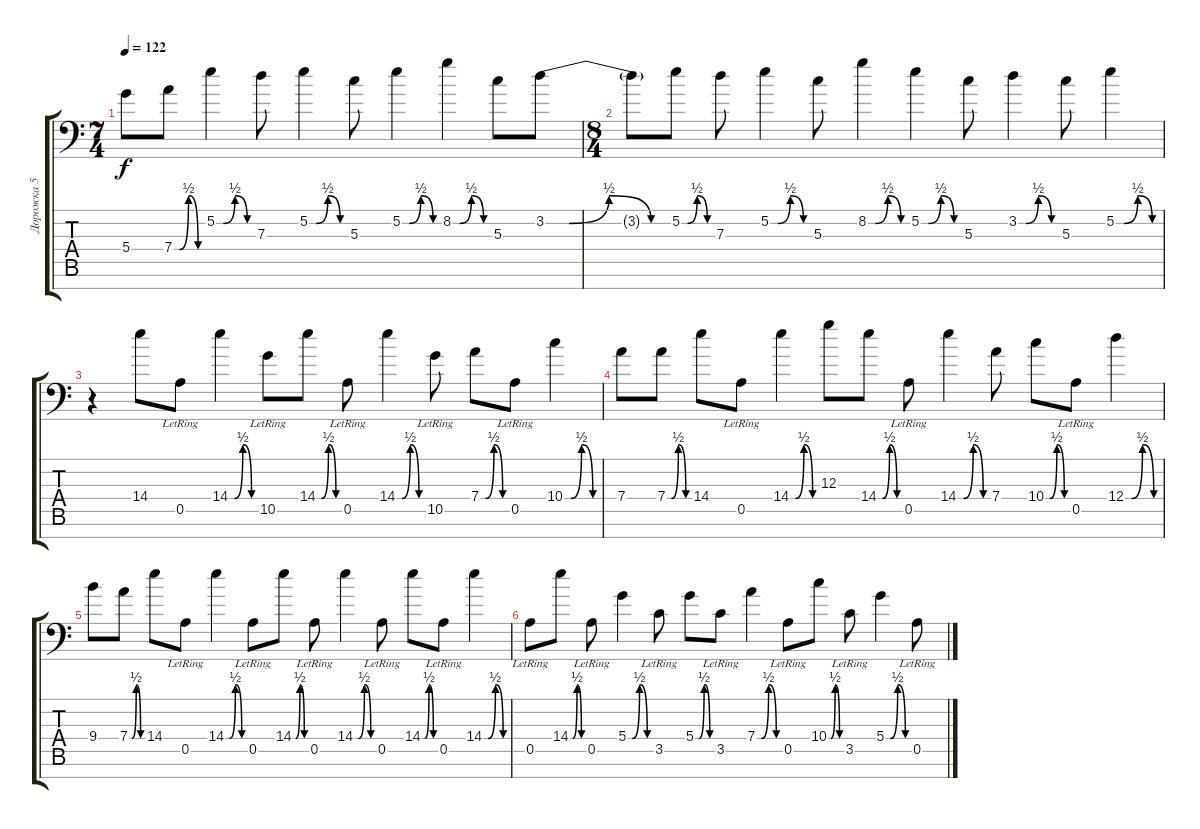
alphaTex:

\track ("Дорожка 5" "Дорожка 5") {instrument electricguitarjazz}
\staff {score tabs}
\tuning (E4 B3 G3 D3 A2 E2 A1) {hide}
\ts (7 4)
\tempo 122
\clef f4
\ks c
5.4.8{dy f} 7.4{be (custom 0 0 11 0 30 2 50 0 60 0)}.8 5.2{be (custom 0 0 11 0 30 2 50 0 60 0)}.4 7.3.8 5.2{be (custom 0 0 11 0 30 2 50 0 60 0)}.4 5.3.8 5.2{be (custom 0 0 11 0 30 2 50 0 60 0)}.4 8.2{be (custom 0 0 11 0 30 2 50 0 60 0)}.4 5.3.8 3.2{be (custom 0 0 11 0 30 2 50 0 60 0)}.8 |
\ts (8 4)
3.2{t}.8 5.2{be (custom 0 0 11 0 30 2 50 0 60 0)}.8 7.3.8 5.2{be (custom 0 0 11 0 30 2 50 0 60 0)}.4 5.3.8 8.2{be (custom 0 0 11 0 30 2 50 0 60 0)}.4 5.2{be (custom 0 0 11 0 30 2 50 0 60 0)}.4 5.3.8 3.2{be (custom 0 0 11 0 30 2 50 0 60 0)}.4 5.3.8 5.2{be (custom 0 0 11 0 30 2 50 0 60 0)}.4 |
r.4{volume 7} 14.4.8 0.5{lr}.8 14.4{be (custom 0 0 11 0 30 2 50 0 60 0)}.4 10.5{lr}.8 14.4{be (custom 0 0 11 0 30 2 50 0 60 0)}.8 0.5{lr}.8 14.4{be (custom 0 0 11 0 30 2 50 0 60 0)}.4 10.5{lr}.8 7.4{be (custom 0 0 11 0 30 2 50 0 60 0)}.8 0.5{lr}.8 10.4{be (custom 0 0 11 0 30 2 50 0 60 0)}.4 |
7.4.8 7.4{be (custom 0 0 11 0 30 2 50 0 60 0)}.8 14.4.8 0.5{lr}.8 14.4{be (custom 0 0 11 0 30 2 50 0 60 0)}.4 12.3.8 14.4{be (custom 0 0 11 0 30 2 50 0 60 0)}.8 0.5{lr}.8 14.4{be (custom 0 0 11 0 30 2 50 0 60 0)}.4 7.4.8 10.4{be (custom 0 0 11 0 30 2 50 0 60 0)}.8 0.5{lr}.8 12.4{be (custom 0 0 11 0 30 2 50 0 60 0)}.4 |
9.4.8 7.4{be (custom 0 0 11 0 30 2 50 0 60 0)}.8 14.4.8 0.5{lr}.8 14.4{be (custom 0 0 11 0 30 2 50 0 60 0)}.4 0.5{lr}.8 14.4{be (custom 0 0 11 0 30 2 50 0 60 0)}.8 0.5{lr}.8 14.4{be (custom 0 0 11 0 30 2 50 0 60 0)}.4 0.5{lr}.8 14.4{be (custom 0 0 11 0 30 2 50 0 60 0)}.8 0.5{lr}.8 14.4{be (custom 0 0 11 0 30 2 50 0 60 0)}.4 |
0.5{lr}.8 14.4{be (custom 0 0 11 0 30 2 50 0 60 0)}.8 0.5{lr}.8 5.4{be (custom 0 0 11 0 30 2 50 0 60 0)}.4 3.5{lr}.8 5.4{be (custom 0 0 11 0 30 2 50 0 60 0)}.8 3.5{lr}.8 7.4{be (custom 0 0 11 0 30 2 50 0 60 0)}.4 0.5{lr}.8 10.4{be (custom 0 0 11 0 30 2 50 0 60 0)}.8 3.5{lr}.8 5.4{be (custom 0 0 11 0 30 2 50 0 60 0)}.4 0.5{lr}.8
